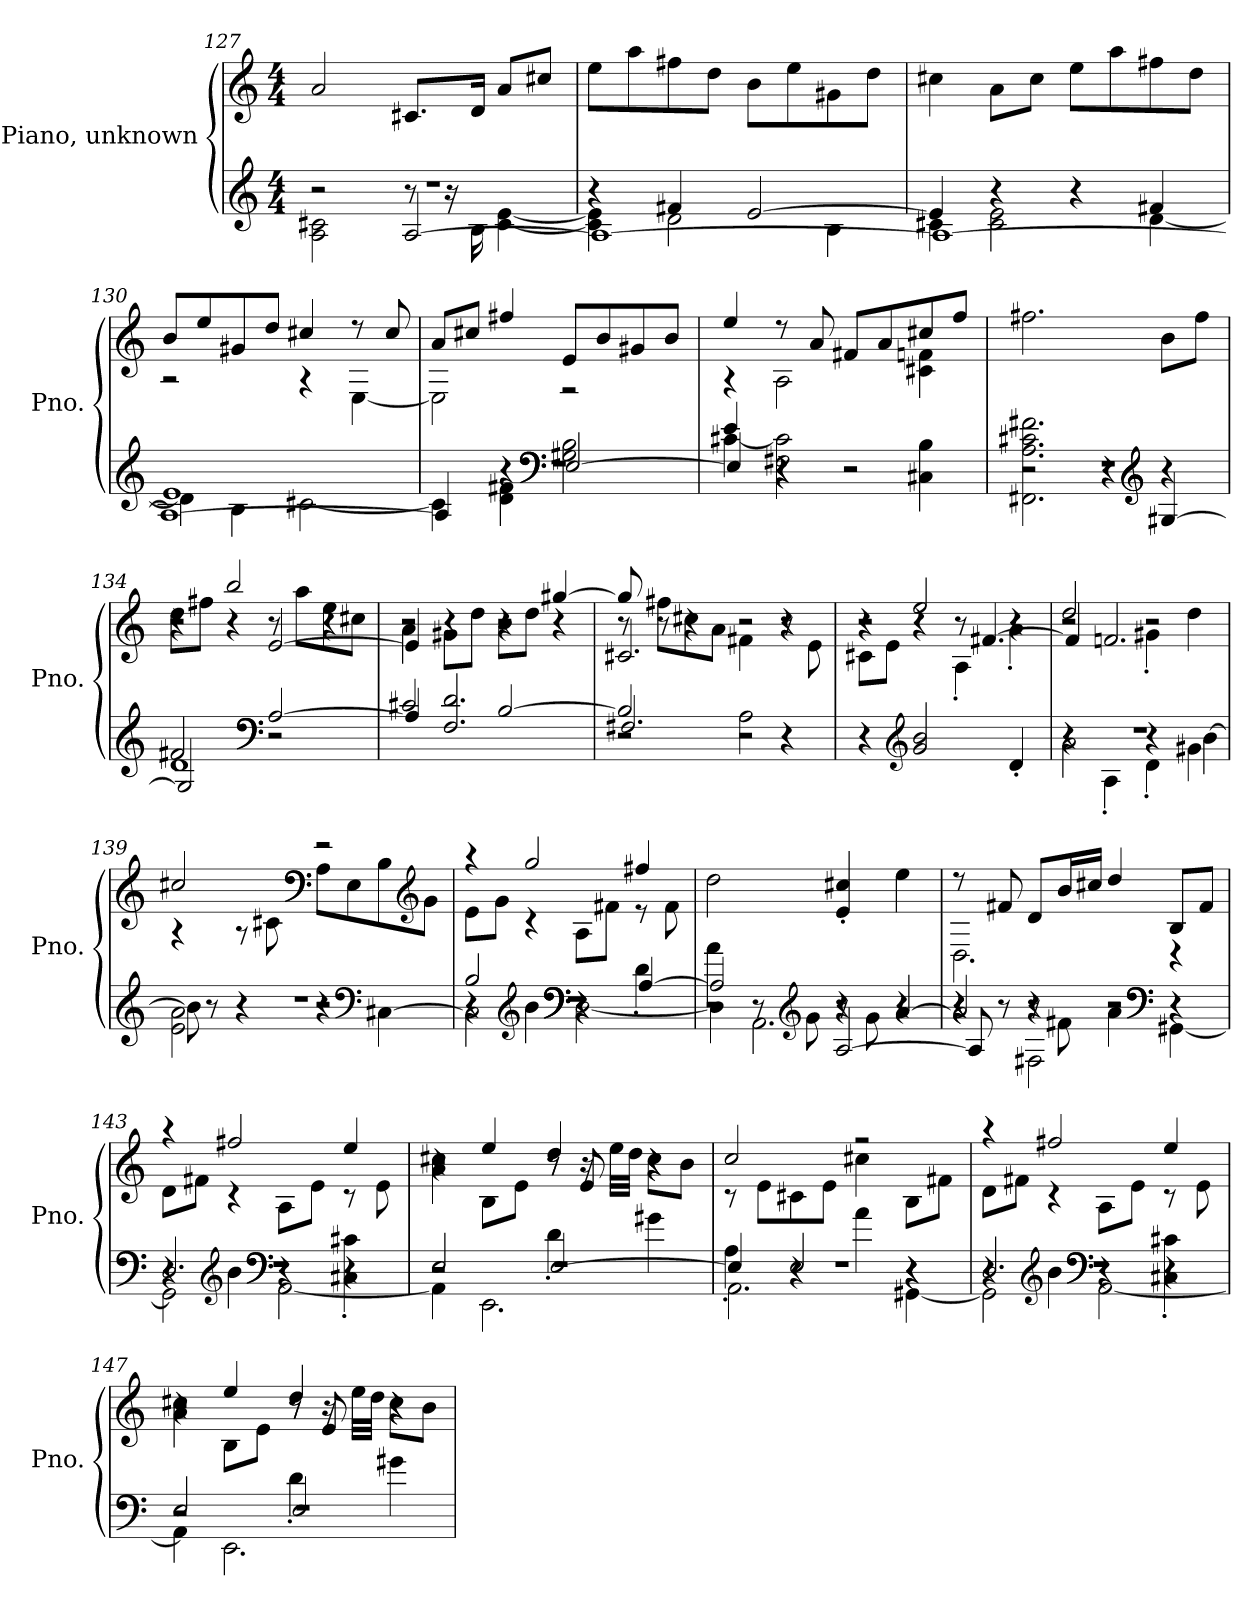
**kern	**kern
*part1	*part1
*staff2	*staff1
*I"Piano, unknown	*
*I'Pno.	*
*clefG2	*clefG2
*k[]	*k[]
*M4/4	*M4/4
=127	=127
*^	*
*	*^	*
1r	2A\ 2c#X\	2r	2a/
.	8r	[2A/	8.c#X/L
.	16r	.	.
.	16B\	.	16d/Jk
.	[4c#\ [4e\	.	8a/L
.	.	.	8cc#X/J
!!LO:LB:g=z
=128	=128	=128	=128
4r	4c#\] 4e\]	1A_	8ee\L
.	.	.	8aa\
4f#X/	2d\	.	8ff#X\
.	.	.	8dd\J
[2e/	.	.	8b\L
.	.	.	8ee\
.	4B\	.	8g#X\
.	.	.	8dd\J
=129	=129	=129	=129
4e/]	4c#X\	1A_	4cc#X\
4r	2c#\ 2e\	.	8a\L
.	.	.	8cc#\J
4r	.	.	8ee\L
.	.	.	8aa\
4f#X/	[4d\	.	8ff#X\
.	.	.	8dd\J
=130	=130	=130	=130
*	*	*	*^
1e	4d\]	1A_	8b/L	2r
.	.	.	8ee/	.
.	4B\	.	8g#X/	.
.	.	.	8dd/J	.
.	[2c#X\	.	4cc#X/	4r
.	.	.	8r	[4E\
.	.	.	8cc#/	.
=131	=131	=131	=131	=131
1r	4c#\]	4A/]	8a/L	2E\]
.	.	.	8cc#X/J	.
.	4d\ 4f#X\	4r	4ff#X/	.
*clefF4	*	*	*	*
.	2G#X\ 2B\	[2E/	8e/L	2r
.	.	.	8b/	.
.	.	.	8g#X/	.
.	.	.	8b/J	.
!!LO:LB:g=z	!!
=132	=132	=132	=132	=132
4e/	[4c#X\	4E/]	4ee/	4r
4r	2F#X\ 2c#\]	4r	8r	2A\
.	.	.	8a/	.
2r	.	2r	8f#X/L	.
.	.	.	8a/	.
.	4C#X\ 4B\	.	8cc#X/	4c#X\ 4fn\
.	.	.	8ff/J	.
*	*	*	*v	*v
=133	=133	=133	=133
1r	2.FF#X\ 2.A\ 2.c#X\ 2.f#X\	2r	2.ff#X\
.	.	4r	.
*clefG2	*	*	*
.	4r	[4G#X/	8b\L
.	.	.	8ff#\J
=134	=134	=134	=134
*	*	*	*^
*	*	*	*	*^
2f#X/	1d	2G#/]	4r	8dd\L	2r
.	.	.	.	8ff#X\J	.
.	.	.	2bb/	4r	.
*clefF4	*	*	*	*	*
2r	.	[2A/	.	8r	[2e/
.	.	.	.	8aa\L	.
.	.	.	4r	8ee\	.
.	.	.	.	8cc#X\J	.
*	*v	*v	*	*	*
=135	=135	=135	=135	=135
2c#X/	4A/]	2r	4a\	4e/]
.	2.F/ 2.d/	.	8g#X\L	4r
.	.	.	8dd\J	.
[2B/	.	4r	8b\L	2r
.	.	.	8dd\J	.
.	.	[4gg#X/	4r	.
!!LO:LB:g=z	!!	!!
=136	=136	=136	=136	=136
*	*^	*	*	*
2B/]	2r	2.F#X/	8gg#/]	8r	2.c#X/
.	.	.	8r	8ff#X\L	.
.	.	.	4r	8cc#X\	.
.	.	.	.	8a\J	.
2r	2A\	.	2r	4f#X\	.
.	.	4r	.	8r	4r
.	.	.	.	8e\	.
*v	*v	*v	*	*	*
=137	=137	=137	=137
4r	4r	8c#X\L	2r
.	.	8e\J	.
*clefG2	*	*	*
2g/ 2b/	2ee/	4r	.
.	.	4A'\	8r
.	.	.	[4.f#X/
4d'/	4r	4a'\	.
=138	=138	=138	=138
*^	*	*	*
*	*^	*	*	*
1r	4r	2a\	2dd/	2r	4f#/]
.	4A'\	.	.	.	2.fn/
.	4d'\	4r	2r	4g#X'\	.
.	4g#X\	[4b\	.	4dd\	.
*	*	*	*	*v	*v
=139	=139	=139	=139	=139
1r	2e\ 2a\	8b\]	2cc#X/	4r
.	.	8r	.	.
.	.	4r	.	8r
.	.	.	.	8c#X\
*	*	*	*clefF4	*
.	2r	4r	2r	8A\L
.	.	.	.	8E\
*clefF4	*	*	*	*
.	.	[4C#X\	.	8B\
*	*	*	*clefG2	*
.	.	.	.	8g\J
!!LO:LB:g=z	!!
=140	=140	=140	=140	=140
*	*	*^	*	*
1r	4r	2B/	2C#\]	4r	8e\L
.	.	.	.	.	8g\J
*clefG2	*	*	*	*	*
.	4b\	.	.	2gg/	4r
*clefF4	*	*	*	*	*
.	4r	4r	[2D\	.	8A\L
.	.	.	.	.	8f#X\J
.	4d'\	[4A/	.	4ff#X/	8r
.	.	.	.	.	8f#\
*	*	*	*	*v	*v
=141	=141	=141	=141	=141
2r	4a\	2A/]	4D\]	2dd\
.	8r	.	2.AA\	.
*clefG2	*	*	*	*
.	8g\	.	.	.
4r	8r	[2A/	.	4e/' 4cc#X/'
.	8g\	.	.	.
[4a/	4r	.	.	4ee\
=142	=142	=142	=142	=142
*	*	*	*	*^
2a/]	4r	8A/]	4r	8r	2.D\
.	.	8r	.	8f#X/	.
.	8r	4r	2F#X\	8d/L	.
.	8f#X\	.	.	16b/L	.
.	.	.	.	16cc#X/JJ	.
2r	4a\	2r	.	4dd/	.
*clefF4	*	*	*	*	*
.	4r	.	[4GG#X\	8B/L	4r
.	.	.	.	8f#/J	.
!!LO:PB:g=z	!!
=143	=143	=143	=143	=143	=143
1r	4r	2.D/	2GG#\]	4r	8d\L
.	.	.	.	.	8f#X\J
*clefG2	*	*	*	*	*
.	4b\	.	.	2ff#X/	4r
*clefF4	*	*	*	*	*
.	4r	.	[2AA\	.	8A\L
.	.	.	.	.	8e\J
.	4C#X\' 4c#X\'	4r	.	4ee/	8r
.	.	.	.	.	8e\
=144	=144	=144	=144	=144	=144
*	*	*	*	*	*^
1r	2r	2E/	4AA\]	4r	4a\ 4cc#X\	2r
.	.	.	2.EE\	4ee/	8B\L	.
.	.	.	.	.	8e\J	.
.	4d'\	[2E/	.	4dd/	8r	8r
.	.	.	.	.	16r	8e/
.	.	.	.	.	32ee\LLL	.
.	.	.	.	.	32dd\JJJ	.
.	4g#X\	.	.	4r	8cc#\L	4r
.	.	.	.	.	8b\J	.
*	*	*	*	*	*v	*v
=145	=145	=145	=145	=145	=145
1r	4A'\	4E/]	2.AA\	2cc/	8r
.	.	.	.	.	8e\L
.	4r	2E/	.	.	8c#X\
.	.	.	.	.	8e\J
.	4a\	.	.	2r	4cc#X\
.	4r	4r	[4GG#X\	.	8B\L
.	.	.	.	.	8f#X\J
=146	=146	=146	=146	=146	=146
1r	4r	2.D/	2GG#\]	4r	8d\L
.	.	.	.	.	8f#X\J
*clefG2	*	*	*	*	*
.	4b\	.	.	2ff#X/	4r
*clefF4	*	*	*	*	*
.	4r	.	[2AA\	.	8A\L
.	.	.	.	.	8e\J
.	4C#X\' 4c#X\'	4r	.	4ee/	8r
.	.	.	.	.	8e\
!!LO:LB:g=z
=147	=147	=147	=147	=147	=147
*	*	*	*	*	*^
1r	2r	2E/	4AA\]	4r	4a\ 4cc#X\	2r
.	.	.	2.EE\	4ee/	8B\L	.
.	.	.	.	.	8e\J	.
.	4d'\	2E/	.	4dd/	8r	8r
.	.	.	.	.	16r	8e/
.	.	.	.	.	32ee\LLL	.
.	.	.	.	.	32dd\JJJ	.
.	4g#X\	.	.	4r	8cc#\L	4r
.	.	.	.	.	8b\J	.
*v	*v	*v	*v	*	*	*
*	*v	*v	*v
=	=
*-	*-
